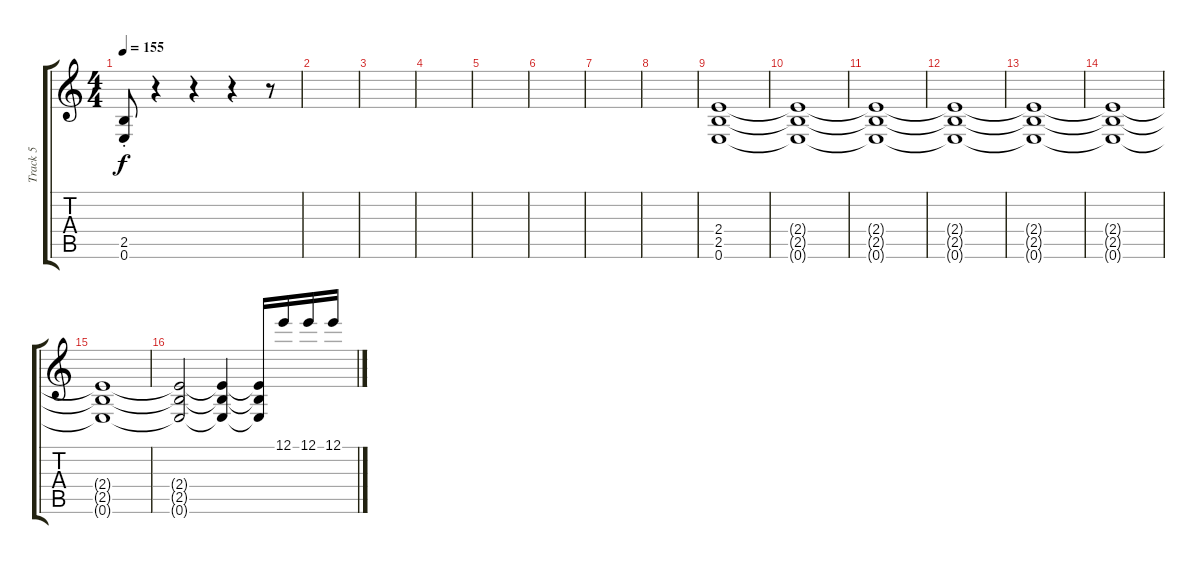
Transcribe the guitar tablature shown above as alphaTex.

\track ("Track 5" "Track 5") {instrument distortionguitar}
\staff {score tabs}
\tuning (E4 B3 G3 D3 A2 E2) {hide}
\ts (4 4)
\tempo 155
\clef g2
\ks c
(2.5{st} 0.6).8{dy f} r.4 r.4 r.4 r.8 |
|
|
|
|
|
|
|
(2.4 2.5 0.6).1 |
(2.4{t} 2.5{t} 0.6{t}).1 |
(2.4{t} 2.5{t} 0.6{t}).1 |
(2.4{t} 2.5{t} 0.6{t}).1 |
(2.4{t} 2.5{t} 0.6{t}).1 |
(2.4{t} 2.5{t} 0.6{t}).1 |
(2.4{t} 2.5{t} 0.6{t}).1 |
(2.4{t} 2.5{t} 0.6{t}).2 (2.4{t} 2.5{t} 0.6{t}).4 (2.4{t} 2.5{t} 0.6{t}).16 12.1.16 12.1.16 12.1.16
